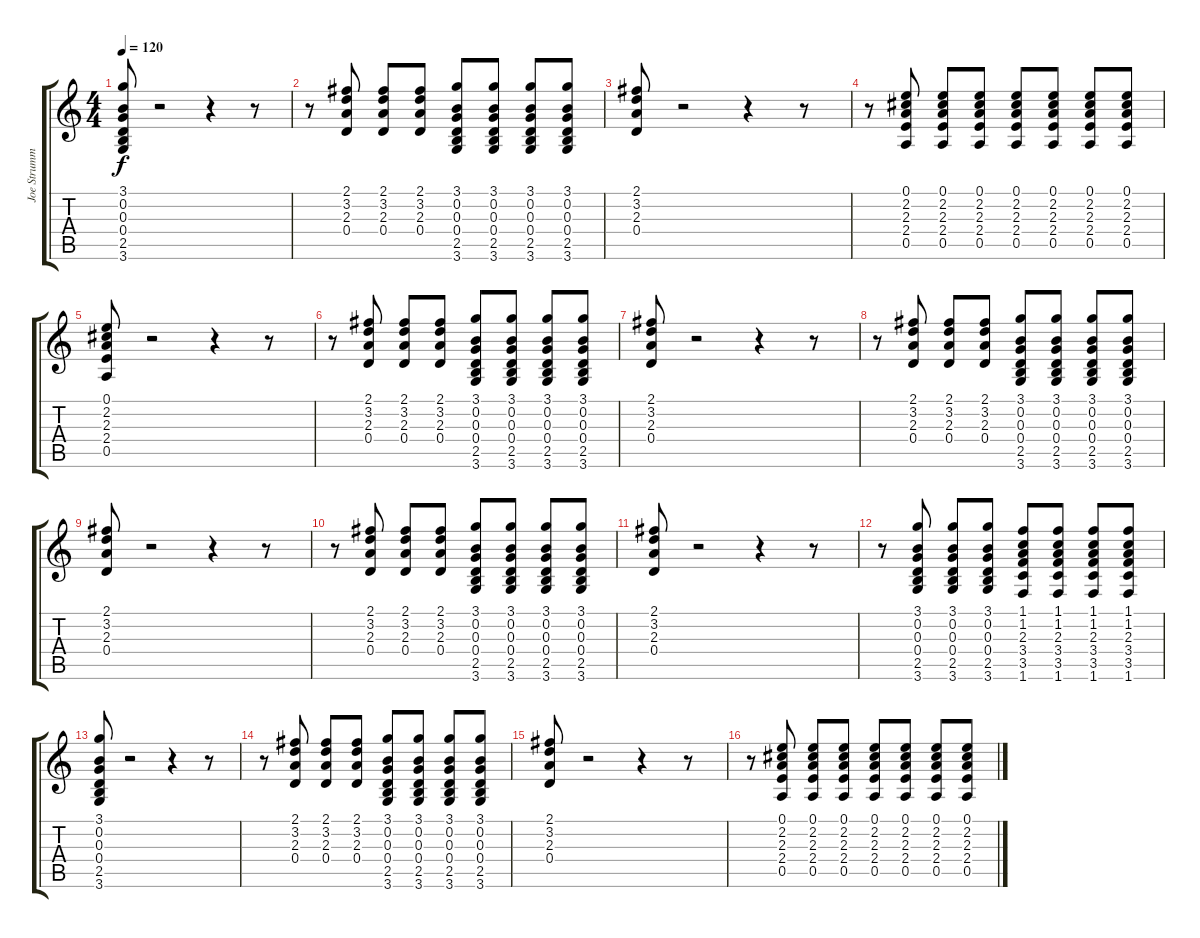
\track ("Joe Strummer" "Joe Strumm") {instrument overdrivenguitar}
\staff {score tabs}
\tuning (E4 B3 G3 D3 A2 E2) {hide}
\ts (4 4)
\tempo 120
\clef g2
\ks c
(3.1 0.2 0.3 0.4 2.5 3.6).8{dy f} r.2 r.4 r.8 |
r.8 (2.1 3.2 2.3 0.4).8 (2.1 3.2 2.3 0.4).8 (2.1 3.2 2.3 0.4).8 (3.1 0.2 0.3 0.4 2.5 3.6).8 (3.1 0.2 0.3 0.4 2.5 3.6).8 (3.1 0.2 0.3 0.4 2.5 3.6).8 (3.1 0.2 0.3 0.4 2.5 3.6).8 |
(2.1 3.2 2.3 0.4).8 r.2 r.4 r.8 |
r.8 (0.1 2.2 2.3 2.4 0.5).8 (0.1 2.2 2.3 2.4 0.5).8 (0.1 2.2 2.3 2.4 0.5).8 (0.1 2.2 2.3 2.4 0.5).8 (0.1 2.2 2.3 2.4 0.5).8 (0.1 2.2 2.3 2.4 0.5).8 (0.1 2.2 2.3 2.4 0.5).8 |
(0.1 2.2 2.3 2.4 0.5).8 r.2 r.4 r.8 |
r.8 (2.1 3.2 2.3 0.4).8 (2.1 3.2 2.3 0.4).8 (2.1 3.2 2.3 0.4).8 (3.1 0.2 0.3 0.4 2.5 3.6).8 (3.1 0.2 0.3 0.4 2.5 3.6).8 (3.1 0.2 0.3 0.4 2.5 3.6).8 (3.1 0.2 0.3 0.4 2.5 3.6).8 |
(2.1 3.2 2.3 0.4).8 r.2 r.4 r.8 |
r.8 (2.1 3.2 2.3 0.4).8 (2.1 3.2 2.3 0.4).8 (2.1 3.2 2.3 0.4).8 (3.1 0.2 0.3 0.4 2.5 3.6).8 (3.1 0.2 0.3 0.4 2.5 3.6).8 (3.1 0.2 0.3 0.4 2.5 3.6).8 (3.1 0.2 0.3 0.4 2.5 3.6).8 |
(2.1 3.2 2.3 0.4).8 r.2 r.4 r.8 |
r.8 (2.1 3.2 2.3 0.4).8 (2.1 3.2 2.3 0.4).8 (2.1 3.2 2.3 0.4).8 (3.1 0.2 0.3 0.4 2.5 3.6).8 (3.1 0.2 0.3 0.4 2.5 3.6).8 (3.1 0.2 0.3 0.4 2.5 3.6).8 (3.1 0.2 0.3 0.4 2.5 3.6).8 |
(2.1 3.2 2.3 0.4).8 r.2 r.4 r.8 |
r.8 (3.1 0.2 0.3 0.4 2.5 3.6).8 (3.1 0.2 0.3 0.4 2.5 3.6).8 (3.1 0.2 0.3 0.4 2.5 3.6).8 (1.1 1.2 2.3 3.4 3.5 1.6).8 (1.1 1.2 2.3 3.4 3.5 1.6).8 (1.1 1.2 2.3 3.4 3.5 1.6).8 (1.1 1.2 2.3 3.4 3.5 1.6).8 |
(3.1 0.2 0.3 0.4 2.5 3.6).8 r.2 r.4 r.8 |
r.8 (2.1 3.2 2.3 0.4).8 (2.1 3.2 2.3 0.4).8 (2.1 3.2 2.3 0.4).8 (3.1 0.2 0.3 0.4 2.5 3.6).8 (3.1 0.2 0.3 0.4 2.5 3.6).8 (3.1 0.2 0.3 0.4 2.5 3.6).8 (3.1 0.2 0.3 0.4 2.5 3.6).8 |
(2.1 3.2 2.3 0.4).8 r.2 r.4 r.8 |
r.8 (0.1 2.2 2.3 2.4 0.5).8 (0.1 2.2 2.3 2.4 0.5).8 (0.1 2.2 2.3 2.4 0.5).8 (0.1 2.2 2.3 2.4 0.5).8 (0.1 2.2 2.3 2.4 0.5).8 (0.1 2.2 2.3 2.4 0.5).8 (0.1 2.2 2.3 2.4 0.5).8
